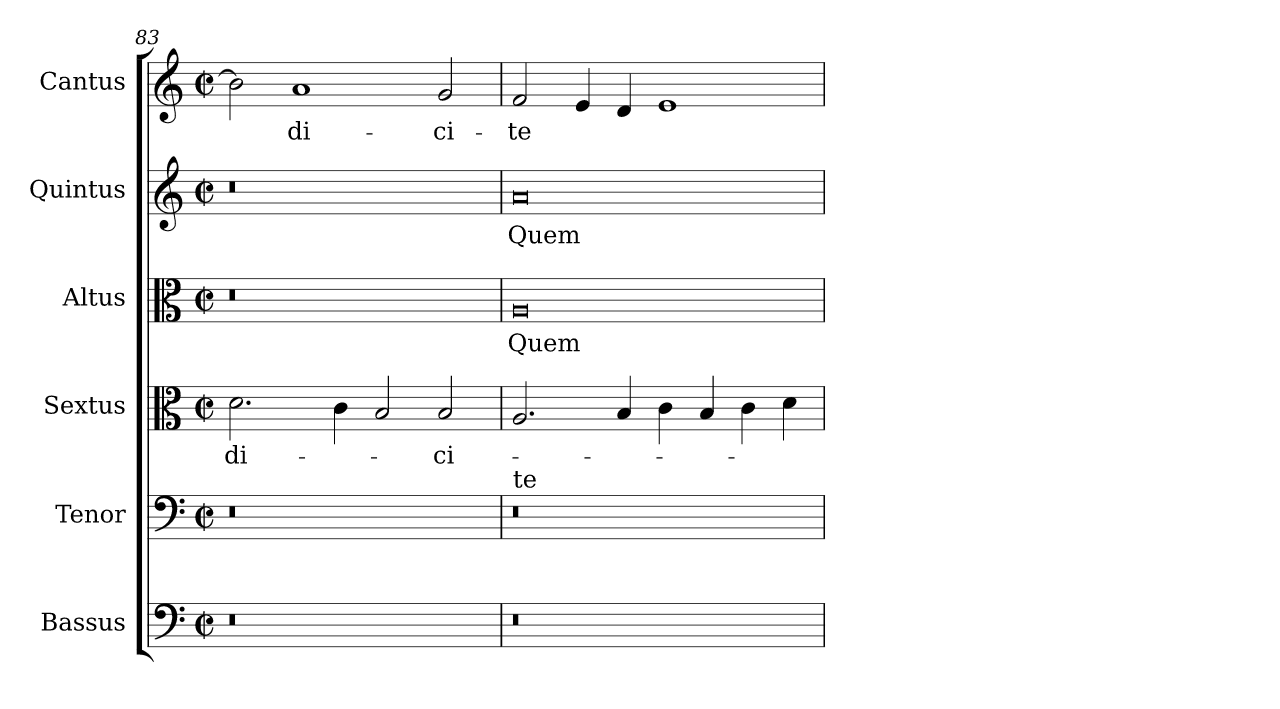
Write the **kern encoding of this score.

**kern	**kern	**kern	**text	**kern	**text	**kern	**text	**kern	**text
*part6	*part5	*part4	*part4	*part3	*part3	*part2	*part2	*part1	*part1
*staff6	*staff5	*staff4	*staff4	*staff3	*staff3	*staff2	*staff2	*staff1	*staff1
*I"Bassus	*I"Tenor	*I"Sextus	*	*I"Altus	*	*I"Quintus	*	*I"Cantus	*
*I'Bassus	*I'Tenor	*I'Sextus	*	*I'Altus	*	*I'Quintus	*	*I'Cantus	*
*clefF4	*clefF4	*clefC3	*	*clefC3	*	*clefG2	*	*clefG2	*
*M2/2	*M2/2	*M2/2	*	*M2/2	*	*M2/2	*	*M2/2	*
*met(c|)	*met(c|)	*met(c|)	*	*met(c|)	*	*met(c|)	*	*met(c|)	*
=83	=83	=83	=83	=83	=83	=83	=83	=83	=83
!	!	!	!LO:LY:b:cj	!	!	!	!	!	!
0r	0r	2.d\	di-	0r	.	0r	.	2b\]	.
!	!	!	!	!	!	!	!	!	!LO:LY:b:cj
.	.	.	.	.	.	.	.	1a	di-
.	.	4c\	.	.	.	.	.	.	.
.	.	2B/	.	.	.	.	.	.	.
!	!	!	!LO:LY:b:cj	!	!	!	!	!	!LO:LY:b:cj
.	.	2B/	-ci-	.	.	.	.	2g/	-ci-
!!LO:LB:g=z
=84	=84	=84	=84	=84	=84	=84	=84	=84	=84
!	!LO:TX:a:t=te	!	!	!	!	!	!	!	!
!	!	!	!	!	!LO:LY:b:cj	!	!LO:LY:b:cj	!	!LO:LY:b:cj
0r	0r	2.A/	.	0A	Quem	0a	Quem	2f/	-te
.	.	.	.	.	.	.	.	4e/	.
.	.	4B/	.	.	.	.	.	4d/	.
.	.	4c\	.	.	.	.	.	1e	.
.	.	4B/	.	.	.	.	.	.	.
.	.	4c\	.	.	.	.	.	.	.
.	.	4d\	.	.	.	.	.	.	.
=	=	=	=	=	=	=	=	=	=
*-	*-	*-	*-	*-	*-	*-	*-	*-	*-
